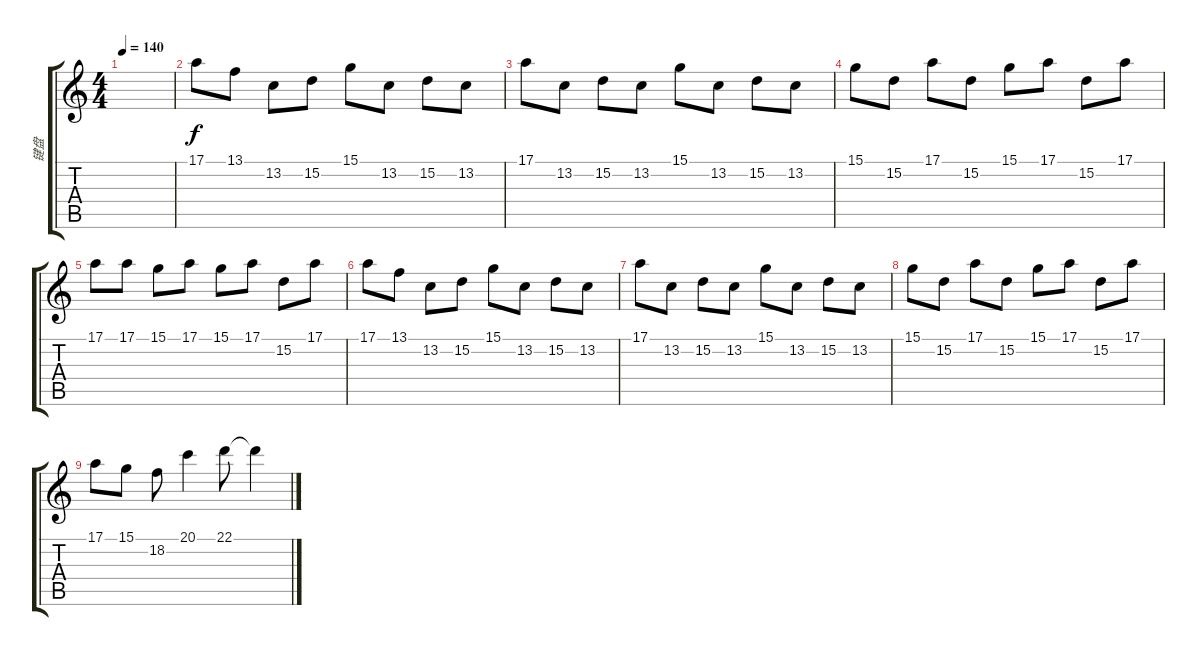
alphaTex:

\track ("键盘" "键盘") {instrument lead5charang}
\staff {score tabs}
\tuning (E4 B3 G3 D3 A2 E2) {hide}
\ts (4 4)
\tempo 140
\clef g2
\ks c
|
17.1.8{volume 12 instrument fx7echoes} 13.1.8 13.2.8 15.2.8 15.1.8 13.2.8 15.2.8 13.2.8 |
17.1.8 13.2.8 15.2.8 13.2.8 15.1.8 13.2.8 15.2.8 13.2.8 |
15.1.8 15.2.8 17.1.8 15.2.8 15.1.8 17.1.8 15.2.8 17.1.8 |
17.1.8 17.1.8 15.1.8 17.1.8 15.1.8 17.1.8 15.2.8 17.1.8 |
17.1.8 13.1.8 13.2.8 15.2.8 15.1.8 13.2.8 15.2.8 13.2.8 |
17.1.8 13.2.8 15.2.8 13.2.8 15.1.8 13.2.8 15.2.8 13.2.8 |
15.1.8 15.2.8 17.1.8 15.2.8 15.1.8 17.1.8 15.2.8 17.1.8 |
17.1.8 15.1.8 18.2.8 20.1.4 22.1.8 22.1{t}.4
